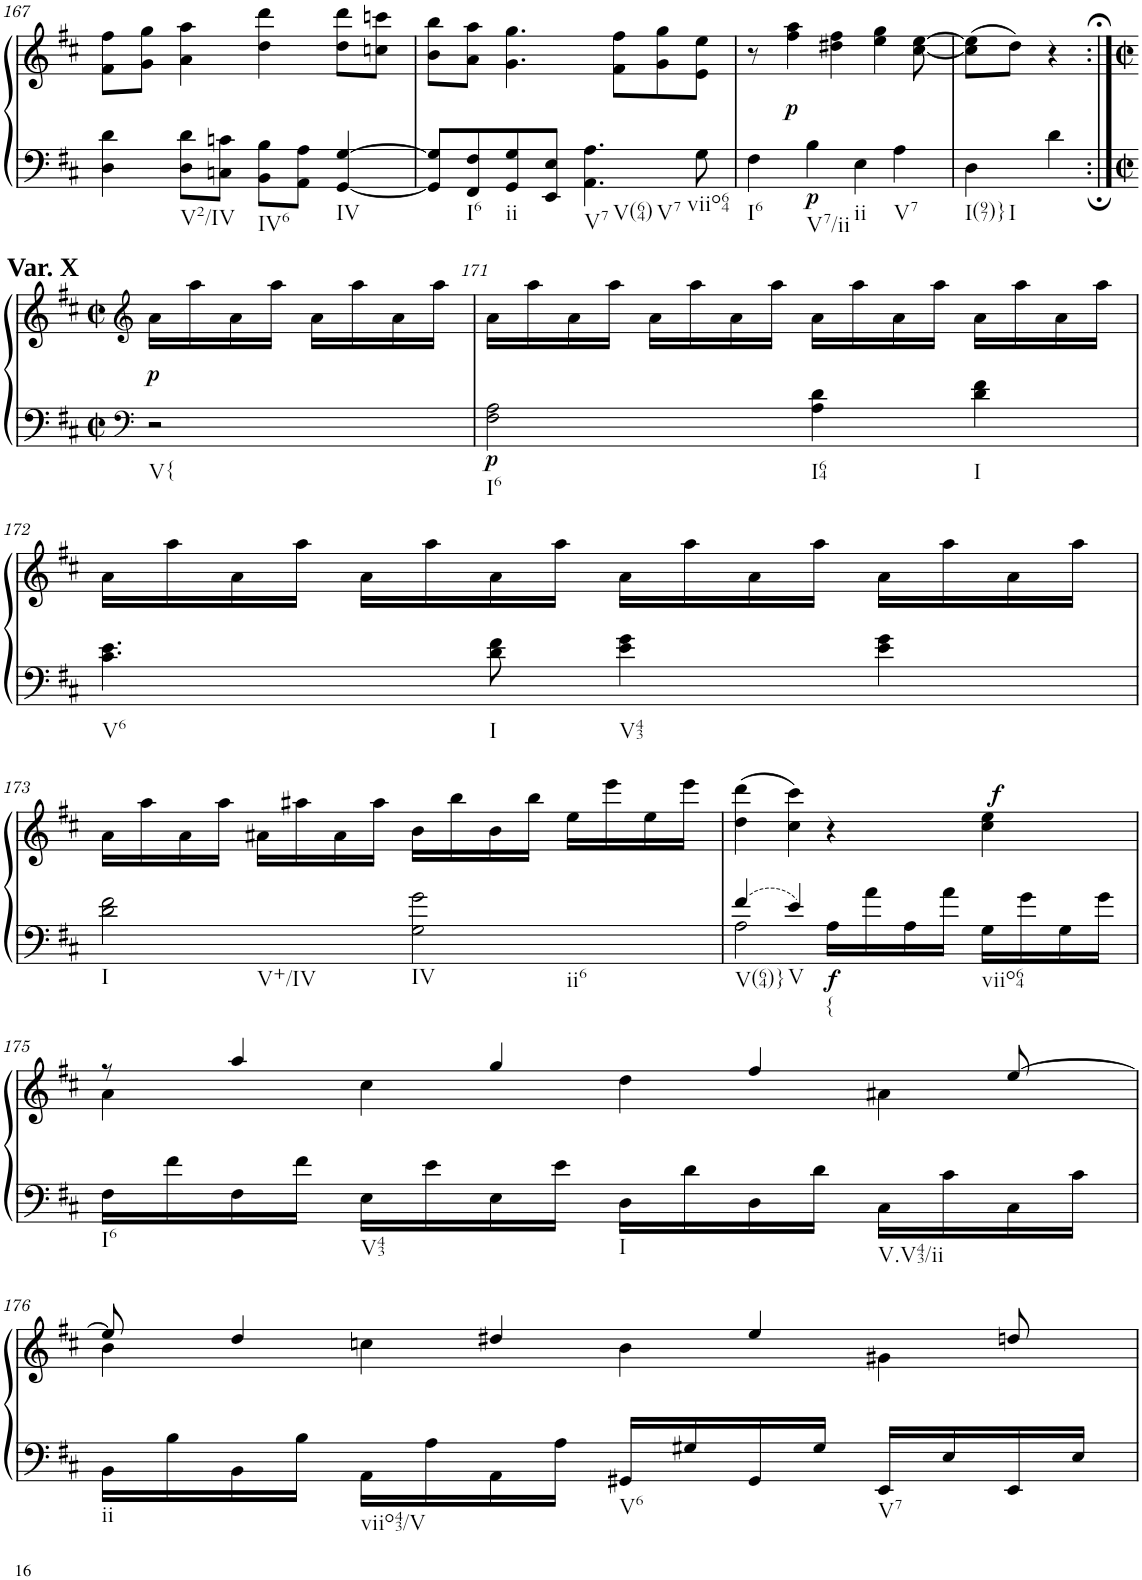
**kern	**kern	**dynam
*part1	*part1	*part1
*staff2	*staff1	*staff1/2
*I"unbenannt2	*	*
!!LO:PB:g=z
*clefF4	*clefG2	*
*k[f#c#]	*k[f#c#]	*
*M2/2	*M2/2	*
*met(c|)	*met(c|)	*
=167	=167	=167
4D\ 4d\	8f#\ 8ff#\L	.
.	8g\ 8gg\J	.
!LO:TX:b:t=V2/IV	!	!
8D\ 8d\L	4a\ 4aa\	.
8Cn\ 8cn\J	.	.
!LO:TX:b:t=IV6	!	!
8BB\ 8B\L	4dd\ 4ddd\	.
8AA\ 8A\J	.	.
!LO:TX:b:t=IV	!	!
[4GG/ [4G/	8dd\ 8ddd\L	.
.	8ccn\ 8cccn\J	.
=168	=168	=168
8GG/] 8G/]L	8b\ 8bb\L	.
!LO:TX:b:t=I6	!	!
8FF#/ 8F#/	8a\ 8aa\J	.
!LO:TX:b:t=ii	!	!
8GG/ 8G/	4.g\ 4.gg\	.
8EE/ 8E/J	.	.
!LO:TX:b:t=V7	!	!
!LO:TX:b:t=V(64)	!	!
!LO:TX:b:t=V7	!	!
4.AA\ 4.A\	.	.
.	8f#\ 8ff#\L	.
.	8g\ 8gg\	.
!LO:TX:b:t=viio64	!	!
8G\	8e\ 8ee\J	.
=169	=169	=169
!LO:TX:b:t=I6	!	!
4F#\	8r	.
!	!	!LO:DY:b
.	4ff#\ 4aa\	p
!LO:TX:b:t=V7/ii	!	!
!	!	!LO:DY:b=2
4B\	.	p
.	4dd#X\ 4ff#\	.
!LO:TX:b:t=ii	!	!
4E\	.	.
.	4ee\ 4gg\	.
!LO:TX:b:t=V7	!	!
4A\	.	.
.	[8cc#\ [8ee\	.
=170	=170	=170
!LO:TX:b:t=I(97)}	!	!
!LO:TX:b:t=I	!	!
4D\	(8cc#\] 8ee\]L	.
.	8dd\J)	.
4d\	4r	.
!!LO:LB:g=z
=170X20:|!	=170X20:|!	=170X20:|!
*clefF4	*clefG2	*
*M2/2	*M2/2	*
*met(c|)	*met(c|)	*
!	!LO:TX:a:B:t=Var. X	!
!LO:TX:b:t=V{	!	!
!	!	!LO:DY:b
2r	16a\LL	p
.	16aa\	.
.	16a\	.
.	16aa\JJ	.
.	16a\LL	.
.	16aa\	.
.	16a\	.
.	16aa\JJ	.
=171	=171	=171
!LO:TX:b:t=I6	!	!
!	!	!LO:DY:b=2
2F#\ 2A\	16a\LL	p
.	16aa\	.
.	16a\	.
.	16aa\JJ	.
.	16a\LL	.
.	16aa\	.
.	16a\	.
.	16aa\JJ	.
!LO:TX:b:t=I64	!	!
4A\ 4d\	16a\LL	.
.	16aa\	.
.	16a\	.
.	16aa\JJ	.
!LO:TX:b:t=I	!	!
4d\ 4f#\	16a\LL	.
.	16aa\	.
.	16a\	.
.	16aa\JJ	.
!!LO:LB:g=z
=172	=172	=172
!LO:TX:b:t=V6	!	!
4.c#\ 4.e\	16a\LL	.
.	16aa\	.
.	16a\	.
.	16aa\JJ	.
.	16a\LL	.
.	16aa\	.
!LO:TX:b:t=I	!	!
8d\ 8f#\	16a\	.
.	16aa\JJ	.
!LO:TX:b:t=V43	!	!
4e\ 4g\	16a\LL	.
.	16aa\	.
.	16a\	.
.	16aa\JJ	.
4e\ 4g\	16a\LL	.
.	16aa\	.
.	16a\	.
.	16aa\JJ	.
!!LO:LB:g=z
=173	=173	=173
!LO:TX:b:t=I	!	!
!LO:TX:b:t=V+/IV	!	!
2d\ 2f#\	16a\LL	.
.	16aa\	.
.	16a\	.
.	16aa\JJ	.
.	16a#X\LL	.
.	16aa#X\	.
.	16a#\	.
.	16aa#\JJ	.
!LO:TX:b:t=IV	!	!
!LO:TX:b:t=ii6	!	!
2G\ 2g\	16b\LL	.
.	16bb\	.
.	16b\	.
.	16bb\JJ	.
.	16ee\LL	.
.	16eee\	.
.	16ee\	.
.	16eee\JJ	.
=174	=174	=174
*^	*	*
!LO:TX:b:t=V(64)}	!	!	!
4f#/	2A\	(4dd\ 4ddd\	.
!LO:TX:b:t=V	!	!	!
4e/	.	4cc#\ 4ccc#\)	.
!LO:TX:b:t={	!	!	!
!	!	!	!LO:DY:b=2
16A\LL	2ryy	4r	f
16a\	.	.	.
16A\	.	.	.
16a\JJ	.	.	.
!LO:TX:b:t=viio64	!	!	!
!	!	!	!LO:DY:a
16G\LL	.	4cc#\ 4ee\	f
16g\	.	.	.
16G\	.	.	.
16g\JJ	.	.	.
*v	*v	*	*
!!LO:LB:g=z
=175	=175	=175
*	*^	*
!LO:TX:b:t=I6	!	!	!
16F#\LL	8r	4a\	.
16f#\	.	.	.
16F#\	4aa/	.	.
16f#\JJ	.	.	.
!LO:TX:b:t=V43	!	!	!
16E\LL	.	4cc#\	.
16e\	.	.	.
16E\	4gg/	.	.
16e\JJ	.	.	.
!LO:TX:b:t=I	!	!	!
16D\LL	.	4dd\	.
16d\	.	.	.
16D\	4ff#/	.	.
16d\JJ	.	.	.
!LO:TX:b:t=V.V43/ii	!	!	!
16C#\LL	.	4a#X\	.
16c#\	.	.	.
16C#\	[8ee/	.	.
16c#\JJ	.	.	.
!!LO:LB:g=z	!!
=176	=176	=176	=176
!LO:TX:b:t=ii	!	!	!
16BB\LL	8ee/]	4b\	.
16B\	.	.	.
16BB\	4dd/	.	.
16B\JJ	.	.	.
!LO:TX:b:t=viio43/V	!	!	!
16AA\LL	.	4ccn\	.
16A\	.	.	.
16AA\	4dd#X/	.	.
16A\JJ	.	.	.
!LO:TX:b:t=V6	!	!	!
16GG#X/LL	.	4b\	.
16G#X/	.	.	.
16GG#/	4ee/	.	.
16G#/JJ	.	.	.
!LO:TX:b:t=V7	!	!	!
16EE/LL	.	4g#X\	.
16E/	.	.	.
16EE/	8ddn/	.	.
16E/JJ	.	.	.
*	*v	*v	*
=	=	=
*-	*-	*-
